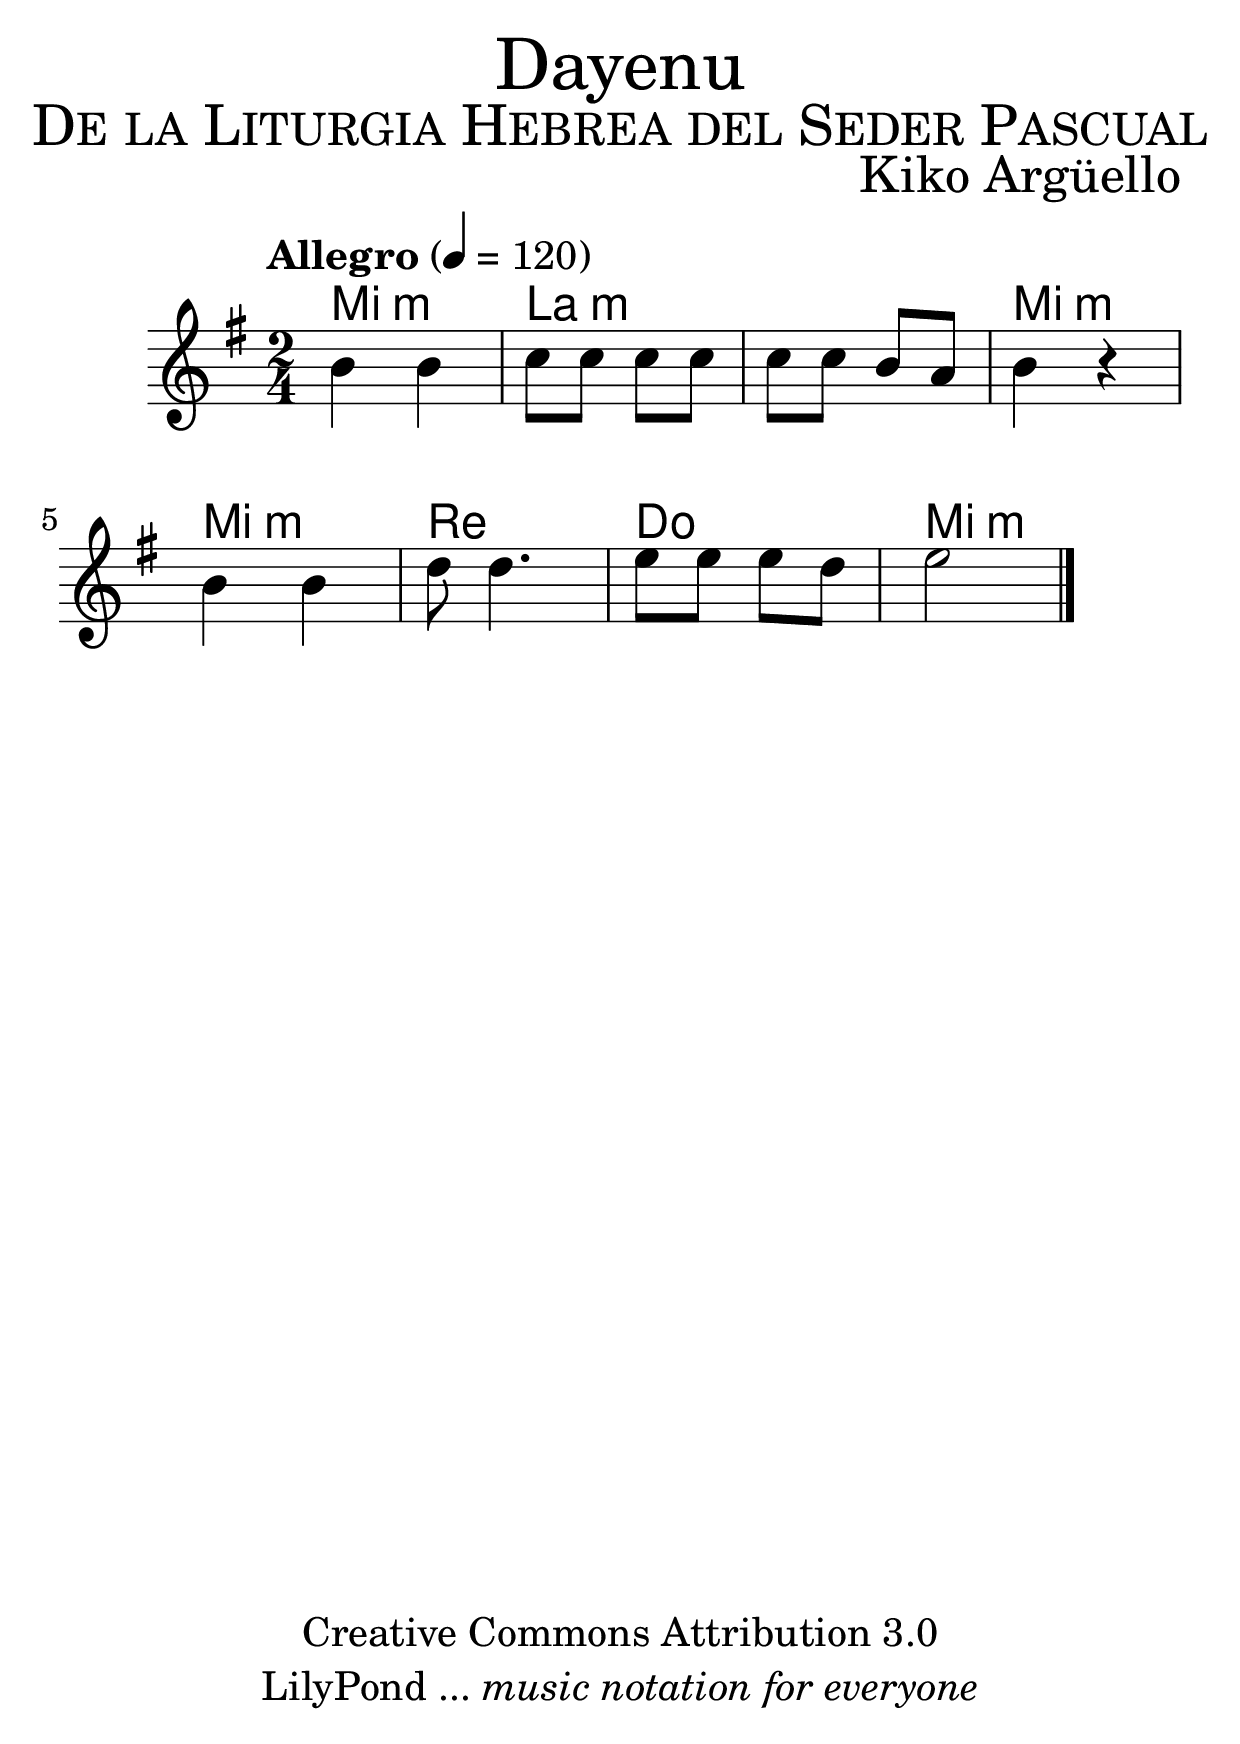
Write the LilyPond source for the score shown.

% ****************************************************************
%	Dayenu - Flauta
%	by serach.sam@
% ****************************************************************
\language "espanol"
\version "2.19.22"

% --- Includes
%\include "texto.ily"

% --- Tamaño del pentagrama
#(set-global-staff-size 35)

% --- Parametro globales
global = {  \tempo "Allegro" 4 = 120 \clef treble \key mi \minor \time 2/4 s2*8 \bar "|." }

% --- Cabecera
\markup { \fill-line { \center-column { \fontsize #5 "Dayenu" \fontsize #3 \caps "De la Liturgia Hebrea del Seder Pascual" } } }
\markup { \fill-line { " " \center-column { \fontsize #2 "Kiko Argüello" \small "" } } }
\header {
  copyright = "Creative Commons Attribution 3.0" 
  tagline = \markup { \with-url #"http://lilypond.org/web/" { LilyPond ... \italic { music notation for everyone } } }
  breakbefore = ##t
}

% --- Musica
instrumento = \relative do'' {
  %\compressFullBarRests
  %Escribir la musica aqui...
  si4 si	| %1
  do8 do do do	| %2
  do8 do si la	| %3
  si4 r4	| %4
  si4 si	| %5
  re8 re4.	| %6
  mi8 mi mi re	| %7
  mi2		| %8
}

% --- Acordes
acordes = \new ChordNames {
  \set chordChanges = ##t
  \italianChords
  \chordmode { 
    mi2:m la1:m mi2:m
    mi2:m re2 do2 mi1:m
  }
}

% --- Partitura
\score {
  <<
    \acordes
    \new Staff { <<
      %\set Staff.midiInstrument = #"piano"
      \global
      \instrumento
    >>}
  >>
  \midi {}
  \layout {}
}

% --- Pagina
\paper {
  #( set-default-paper-size "letter" )
}